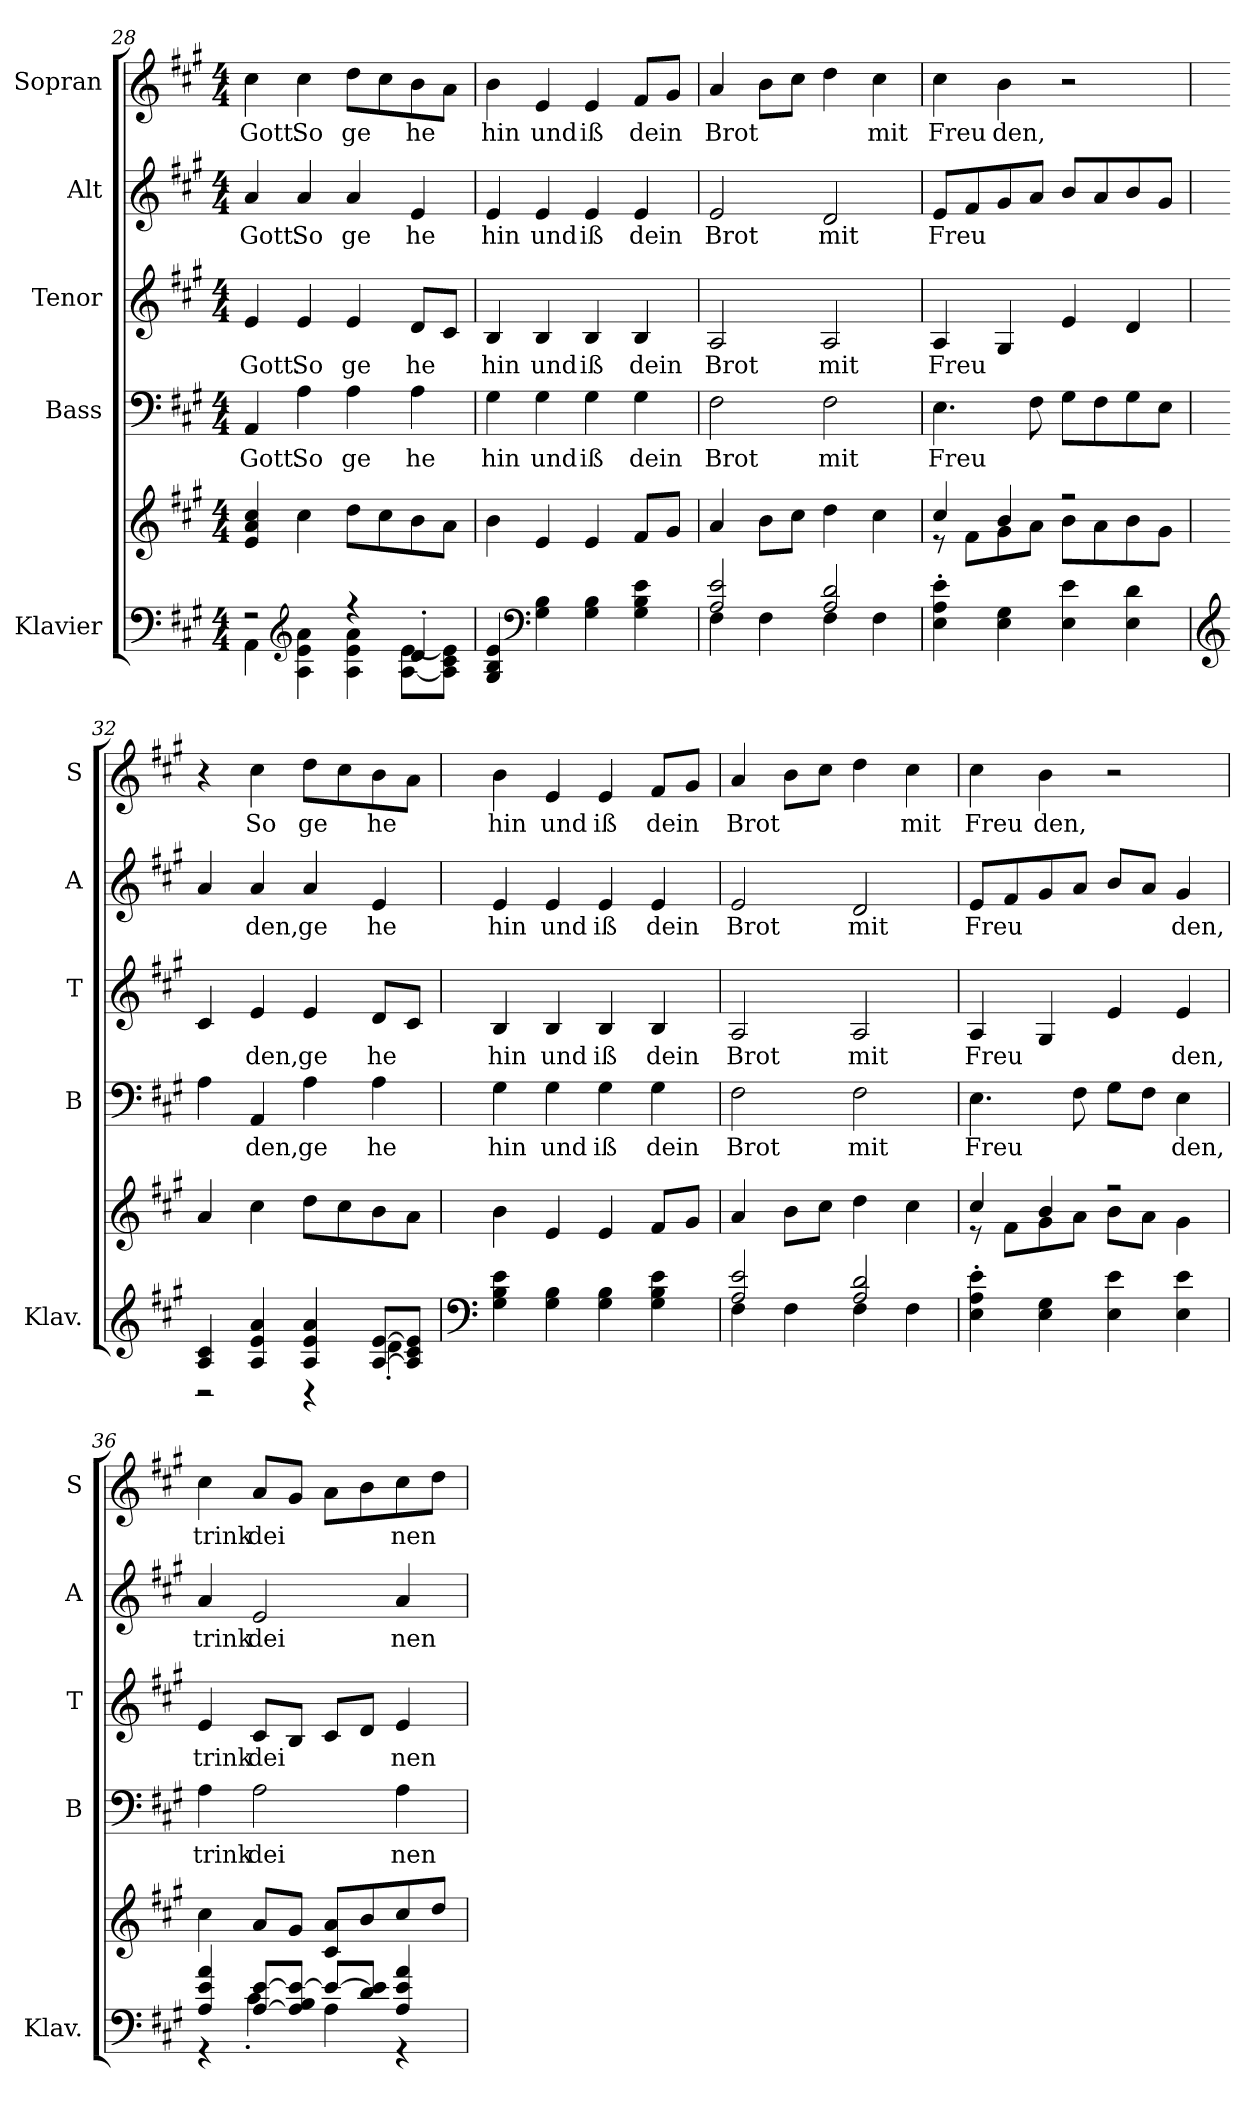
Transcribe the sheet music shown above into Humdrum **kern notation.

**kern	**kern	**kern	**text	**kern	**text	**kern	**text	**kern	**text
*part5	*part5	*part4	*part4	*part3	*part3	*part2	*part2	*part1	*part1
*staff6	*staff5	*staff4	*staff4	*staff3	*staff3	*staff2	*staff2	*staff1	*staff1
*I"Klavier	*	*I"Bass	*	*I"Tenor	*	*I"Alt	*	*I"Sopran	*
*I'Klav.	*	*I'B	*	*I'T	*	*I'A	*	*I'S	*
*clefF4	*clefG2	*clefF4	*	*clefG2	*	*clefG2	*	*clefG2	*
*k[f#c#g#]	*k[f#c#g#]	*k[f#c#g#]	*	*k[f#c#g#]	*	*k[f#c#g#]	*	*k[f#c#g#]	*
*M4/4	*M4/4	*M4/4	*	*M4/4	*	*M4/4	*	*M4/4	*
=28	=28	=28	=28	=28	=28	=28	=28	=28	=28
*^	*	*	*	*	*	*	*	*	*
2r	4AA\	4e/ 4a/ 4cc#/	4AA/	Gott.	4e/	Gott.	4a/	Gott.	4cc#\	Gott.
*clefG2	*	*	*	*	*	*	*	*	*	*
.	4A\ 4e\ 4a\	4cc#\	4A\	So	4e/	So	4a/	So	4cc#\	So
4r	4A\ 4e\ 4a\	8dd\L	4A\	ge	4e/	ge	4a/	ge	8dd\L	ge
.	.	8cc#\	.	.	.	.	.	.	8cc#\	.
4d'/	[8A\ [8e\L	8b\	4A\	he	8d/L	he	4e/	he	8b\	he
.	8A\] 8c#\ 8e\]J	8a\J	.	.	8c#/J	.	.	.	8a\J	.
*v	*v	*	*	*	*	*	*	*	*	*
=29	=29	=29	=29	=29	=29	=29	=29	=29	=29
4G#/ 4B/ 4e/	4b\	4G#\	hin	4B/	hin	4e/	hin	4b\	hin
*clefF4	*	*	*	*	*	*	*	*	*
4G#\ 4B\	4e/	4G#\	und	4B/	und	4e/	und	4e/	und
4G#\ 4B\	4e/	4G#\	iß	4B/	iß	4e/	iß	4e/	iß
4G#\ 4B\ 4e\	8f#/L	4G#\	dein	4B/	dein	4e/	dein	8f#/L	dein
.	8g#/J	.	.	.	.	.	.	8g#/J	.
=30	=30	=30	=30	=30	=30	=30	=30	=30	=30
*^	*	*	*	*	*	*	*	*	*
2A/ 2e/	4F#\	4a/	2F#\	Brot	2A/	Brot	2e/	Brot	4a/	Brot
.	4F#\	8b\L	.	.	.	.	.	.	8b\L	.
.	.	8cc#\J	.	.	.	.	.	.	8cc#\J	.
2A/ 2d/	4F#\	4dd\	2F#\	mit	2A/	mit	2d/	mit	4dd\	.
.	4F#\	4cc#\	.	.	.	.	.	.	4cc#\	mit
*v	*v	*	*	*	*	*	*	*	*	*
!!LO:PB:g=z
=31	=31	=31	=31	=31	=31	=31	=31	=31	=31
*	*^	*	*	*	*	*	*	*	*
4E\' 4A\' 4e\'	4cc#/	8r	4.E\	Freu	4A/	Freu	8e/L	Freu	4cc#\	Freu
.	.	8f#\L	.	.	.	.	8f#/	.	.	.
4E\ 4G#\	4b/	8g#\	.	.	4G#/	.	8g#/	.	4b\	den,
.	.	8a\J	8F#\	.	.	.	8a/J	.	.	.
4E\ 4e\	2r	8b\L	8G#\L	.	4e/	.	8b/L	.	2r	.
.	.	8a\	8F#\	.	.	.	8a/	.	.	.
4E\ 4d\	.	8b\	8G#\	.	4d/	.	8b/	.	.	.
.	.	8g#\J	8E\J	.	.	.	8g#/J	.	.	.
*	*v	*v	*	*	*	*	*	*	*	*
=32	=32	=32	=32	=32	=32	=32	=32	=32	=32
*clefG2	*	*	*	*	*	*	*	*	*
*^	*	*	*	*	*	*	*	*	*
4A/ 4c#/	2r	4a/	4A\	.	4c#/	.	4a/	.	4r	.
4A/ 4e/ 4a/	.	4cc#\	4AA/	den,	4e/	den,	4a/	den,	4cc#\	So
4A/ 4e/ 4a/	4r	8dd\L	4A\	ge	4e/	ge	4a/	ge	8dd\L	ge
.	.	8cc#\	.	.	.	.	.	.	8cc#\	.
[8A/ [8e/L	4d'\	8b\	4A\	he	8d/L	he	4e/	he	8b\	he
8A/] 8c#/ 8e/]J	.	8a\J	.	.	8c#/J	.	.	.	8a\J	.
*v	*v	*	*	*	*	*	*	*	*	*
=33	=33	=33	=33	=33	=33	=33	=33	=33	=33
*clefF4	*	*	*	*	*	*	*	*	*
4G#\ 4B\ 4e\	4b\	4G#\	hin	4B/	hin	4e/	hin	4b\	hin
4G#\ 4B\	4e/	4G#\	und	4B/	und	4e/	und	4e/	und
4G#\ 4B\	4e/	4G#\	iß	4B/	iß	4e/	iß	4e/	iß
4G#\ 4B\ 4e\	8f#/L	4G#\	dein	4B/	dein	4e/	dein	8f#/L	dein
.	8g#/J	.	.	.	.	.	.	8g#/J	.
!!LO:LB:g=z
=34	=34	=34	=34	=34	=34	=34	=34	=34	=34
*^	*	*	*	*	*	*	*	*	*
2A/ 2e/	4F#\	4a/	2F#\	Brot	2A/	Brot	2e/	Brot	4a/	Brot
.	4F#\	8b\L	.	.	.	.	.	.	8b\L	.
.	.	8cc#\J	.	.	.	.	.	.	8cc#\J	.
2A/ 2d/	4F#\	4dd\	2F#\	mit	2A/	mit	2d/	mit	4dd\	.
.	4F#\	4cc#\	.	.	.	.	.	.	4cc#\	mit
*v	*v	*	*	*	*	*	*	*	*	*
=35	=35	=35	=35	=35	=35	=35	=35	=35	=35
*	*^	*	*	*	*	*	*	*	*
4E\' 4A\' 4e\'	4cc#/	8r	4.E\	Freu	4A/	Freu	8e/L	Freu	4cc#\	Freu
.	.	8f#\L	.	.	.	.	8f#/	.	.	.
4E\ 4G#\	4b/	8g#\	.	.	4G#/	.	8g#/	.	4b\	den,
.	.	8a\J	8F#\	.	.	.	8a/J	.	.	.
4E\ 4e\	2r	8b\L	8G#\L	.	4e/	.	8b/L	.	2r	.
.	.	8a\J	8F#\J	.	.	.	8a/J	.	.	.
4E\ 4e\	.	4g#\	4E\	den,	4e/	den,	4g#/	den,	.	.
*	*v	*v	*	*	*	*	*	*	*	*
=36	=36	=36	=36	=36	=36	=36	=36	=36	=36
*^	*	*	*	*	*	*	*	*	*
4A/ 4e/ 4a/	4r	4cc#\	4A\	trink	4e/	trink	4a/	trink	4cc#\	trink
[8A/ [8e/L	4c#'\	8a/L	2A\	dei	8c#/L	dei	2e/	dei	8a/L	dei
8A/] 8B/ 8e/_J	.	8g#/J	.	.	8B/J	.	.	.	8g#/J	.
8e/L_	4A\	8c#/ 8a/L	.	.	8c#/L	.	.	.	8a\L	.
8d/ 8e/]J	.	8b/	.	.	8d/J	.	.	.	8b\	.
4A/ 4e/ 4a/	4r	8cc#/	4A\	nen	4e/	nen	4a/	nen	8cc#\	nen
.	.	8dd/J	.	.	.	.	.	.	8dd\J	.
*v	*v	*	*	*	*	*	*	*	*	*
=	=	=	=	=	=	=	=	=	=
*-	*-	*-	*-	*-	*-	*-	*-	*-	*-
